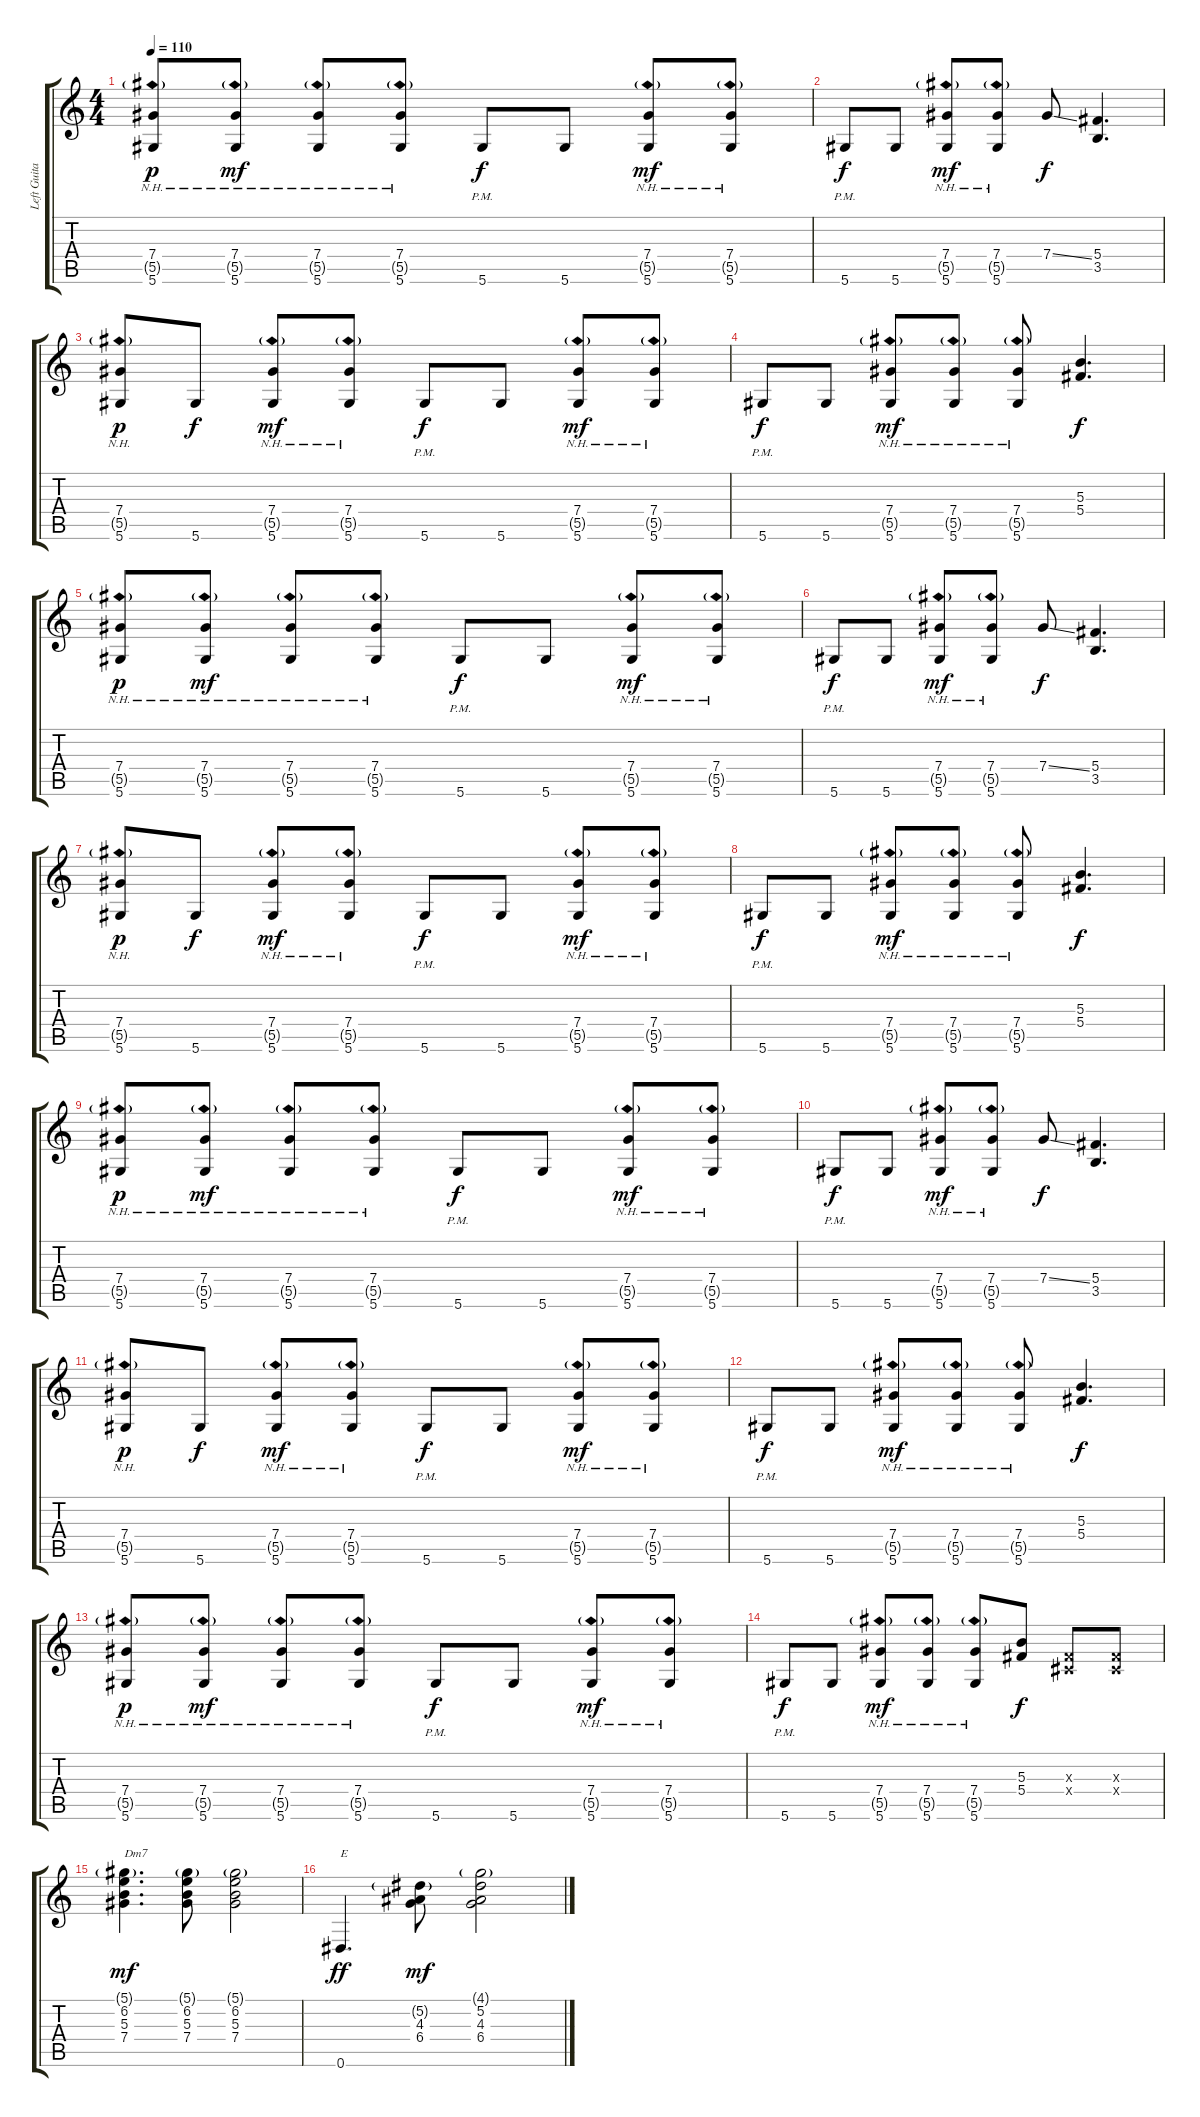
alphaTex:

\track ("Left Guitar" "Left Guita") {instrument overdrivenguitar}
\staff {score tabs}
\tuning (Eb4 Bb3 Gb3 Db3 Ab2 Eb2) {hide}
\ts (4 4)
\tempo 110
\clef g2
\ks c
(7.4 5.5{nh g} 5.6).8{dy p} (7.4 5.5{nh g} 5.6).8{dy mf} (7.4 5.5{nh g} 5.6).8 (7.4 5.5{nh g} 5.6).8 5.6{pm}.8{dy f} 5.6.8 (7.4 5.5{nh g} 5.6).8{dy mf} (7.4 5.5{nh g} 5.6).8 |
5.6{pm}.8{dy f} 5.6.8 (7.4 5.5{nh g} 5.6).8{dy mf} (7.4 5.5{nh g} 5.6).8 7.4{ss}.8{dy f} (5.4 3.5).4{d} |
(7.4 5.5{nh g} 5.6).8{dy p} 5.6.8{dy f} (7.4 5.5{nh g} 5.6).8{dy mf} (7.4 5.5{nh g} 5.6).8 5.6{pm}.8{dy f} 5.6.8 (7.4 5.5{nh g} 5.6).8{dy mf} (7.4 5.5{nh g} 5.6).8 |
5.6{pm}.8{dy f} 5.6.8 (7.4 5.5{nh g} 5.6).8{dy mf} (7.4 5.5{nh g} 5.6).8 (7.4 5.5{nh g} 5.6).8 (5.3 5.4).4{d dy f} |
(7.4 5.5{nh g} 5.6).8{dy p} (7.4 5.5{nh g} 5.6).8{dy mf} (7.4 5.5{nh g} 5.6).8 (7.4 5.5{nh g} 5.6).8 5.6{pm}.8{dy f} 5.6.8 (7.4 5.5{nh g} 5.6).8{dy mf} (7.4 5.5{nh g} 5.6).8 |
5.6{pm}.8{dy f} 5.6.8 (7.4 5.5{nh g} 5.6).8{dy mf} (7.4 5.5{nh g} 5.6).8 7.4{ss}.8{dy f} (5.4 3.5).4{d} |
(7.4 5.5{nh g} 5.6).8{dy p} 5.6.8{dy f} (7.4 5.5{nh g} 5.6).8{dy mf} (7.4 5.5{nh g} 5.6).8 5.6{pm}.8{dy f} 5.6.8 (7.4 5.5{nh g} 5.6).8{dy mf} (7.4 5.5{nh g} 5.6).8 |
5.6{pm}.8{dy f} 5.6.8 (7.4 5.5{nh g} 5.6).8{dy mf} (7.4 5.5{nh g} 5.6).8 (7.4 5.5{nh g} 5.6).8 (5.3 5.4).4{d dy f} |
(7.4 5.5{nh g} 5.6).8{dy p} (7.4 5.5{nh g} 5.6).8{dy mf} (7.4 5.5{nh g} 5.6).8 (7.4 5.5{nh g} 5.6).8 5.6{pm}.8{dy f} 5.6.8 (7.4 5.5{nh g} 5.6).8{dy mf} (7.4 5.5{nh g} 5.6).8 |
5.6{pm}.8{dy f} 5.6.8 (7.4 5.5{nh g} 5.6).8{dy mf} (7.4 5.5{nh g} 5.6).8 7.4{ss}.8{dy f} (5.4 3.5).4{d} |
(7.4 5.5{nh g} 5.6).8{dy p} 5.6.8{dy f} (7.4 5.5{nh g} 5.6).8{dy mf} (7.4 5.5{nh g} 5.6).8 5.6{pm}.8{dy f} 5.6.8 (7.4 5.5{nh g} 5.6).8{dy mf} (7.4 5.5{nh g} 5.6).8 |
5.6{pm}.8{dy f} 5.6.8 (7.4 5.5{nh g} 5.6).8{dy mf} (7.4 5.5{nh g} 5.6).8 (7.4 5.5{nh g} 5.6).8 (5.3 5.4).4{d dy f} |
(7.4 5.5{nh g} 5.6).8{dy p} (7.4 5.5{nh g} 5.6).8{dy mf} (7.4 5.5{nh g} 5.6).8 (7.4 5.5{nh g} 5.6).8 5.6{pm}.8{dy f} 5.6.8 (7.4 5.5{nh g} 5.6).8{dy mf} (7.4 5.5{nh g} 5.6).8 |
5.6{pm}.8{dy f} 5.6.8 (7.4 5.5{nh g} 5.6).8{dy mf} (7.4 5.5{nh g} 5.6).8 (7.4 5.5{nh g} 5.6).8 (5.3 5.4).8{dy f} (0.3{x} 0.4{x}).8 (0.3{x} 0.4{x}).8 |
(5.1{g} 6.2 5.3 7.4).4{d txt "Dm7" dy mf} (5.1{g} 6.2 5.3 7.4).8 (5.1{g} 6.2 5.3 7.4).2 |
0.6.4{d txt "E" dy ff} (5.2{g} 4.3 6.4).8{dy mf} (4.1{g} 5.2 4.3 6.4).2
